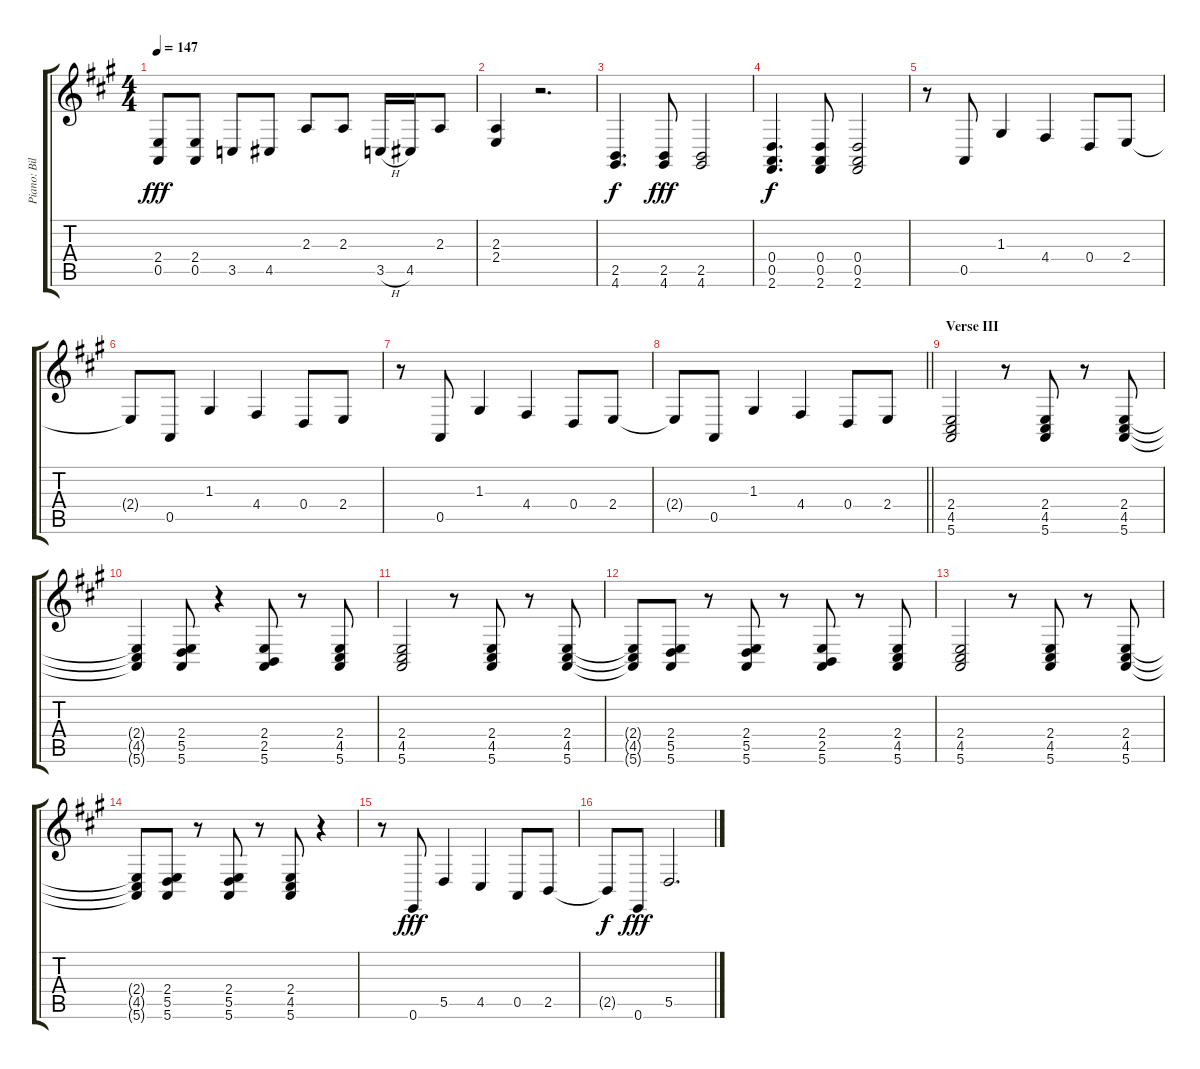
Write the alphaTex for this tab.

\track ("Piano: Billy" "Piano: Bil") {instrument electricgrandpiano}
\staff {score tabs}
\tuning (E4 B3 G3 D3 A2 E2) {hide}
\ts (4 4)
\tempo 147
\clef g2
\ks a
(2.4 0.5).8{dy fff} (2.4 0.5).8 3.5.8 4.5.8 2.3.8 2.3.8 3.5{h}.16 4.5.16 2.3.8 |
(2.3 2.4).4 r.2{d} |
(2.5 4.6).4{d dy f} (2.5 4.6).8{dy fff} (2.5 4.6).2 |
(0.4 0.5 2.6).4{d dy f} (0.4 0.5 2.6).8 (0.4 0.5 2.6).2 |
r.8 0.5.8 1.3.4 4.4.4 0.4.8 2.4.8 |
2.4{t}.8 0.5.8 1.3.4 4.4.4 0.4.8 2.4.8 |
r.8 0.5.8 1.3.4 4.4.4 0.4.8 2.4.8 |
\barLineRight lightlight
2.4{t}.8 0.5.8 1.3.4 4.4.4 0.4.8 2.4.8 |
\section ("" "Verse III")
(2.4 4.5 5.6).2 r.8 (2.4 4.5 5.6).8 r.8 (2.4 4.5 5.6).8 |
(2.4{t} 4.5{t} 5.6{t}).4 (2.4 5.5 5.6).8 r.4 (2.4 2.5 5.6).8 r.8 (2.4 4.5 5.6).8 |
(2.4 4.5 5.6).2 r.8 (2.4 4.5 5.6).8 r.8 (2.4 4.5 5.6).8 |
(2.4{t} 4.5{t} 5.6{t}).8 (2.4 5.5 5.6).8 r.8 (2.4 5.5 5.6).8 r.8 (2.4 2.5 5.6).8 r.8 (2.4 4.5 5.6).8 |
(2.4 4.5 5.6).2 r.8 (2.4 4.5 5.6).8 r.8 (2.4 4.5 5.6).8 |
(2.4{t} 4.5{t} 5.6{t}).8 (2.4 5.5 5.6).8 r.8 (2.4 5.5 5.6).8 r.8 (2.4 4.5 5.6).8 r.4 |
r.8 0.6.8{dy fff} 5.5.4 4.5.4 0.5.8 2.5.8 |
2.5{t}.8{dy f} 0.6.8{dy fff} 5.5.2{d}
